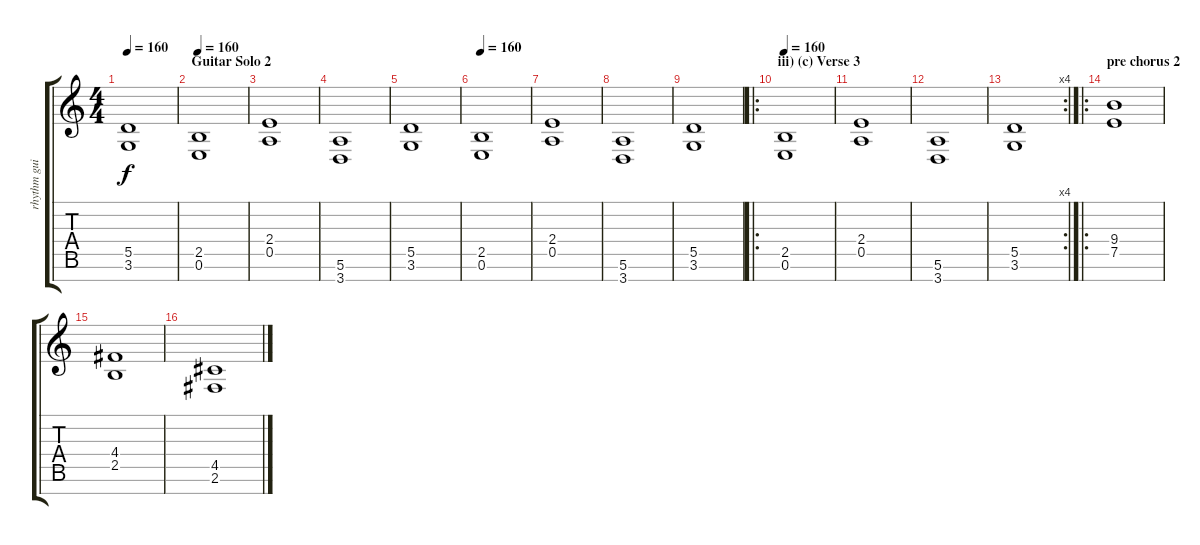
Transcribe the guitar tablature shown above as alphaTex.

\track ("rhythm guitar" "rhythm gui") {instrument distortionguitar}
\staff {score tabs}
\tuning (E4 B3 G3 D3 A2 E2 B1) {hide}
\ts (4 4)
\tempo 160
\clef g2
\ks c
(5.5 3.6).1{dy f} |
\section ("" "Guitar Solo 2")
\tempo 160
(2.5 0.6).1 |
(2.4 0.5).1 |
(5.6 3.7).1 |
(5.5 3.6).1 |
\tempo 160
(2.5 0.6).1 |
(2.4 0.5).1 |
(5.6 3.7).1 |
(5.5 3.6).1 |
\ro
\section ("" "iii) (c) Verse 3")
\tempo 160
(2.5 0.6).1 |
(2.4 0.5).1 |
(5.6 3.7).1 |
\rc 4
(5.5 3.6).1 |
\ro
\section ("" "pre chorus 2")
(9.4 7.5).1 |
(4.4 2.5).1 |
(4.5 2.6).1
